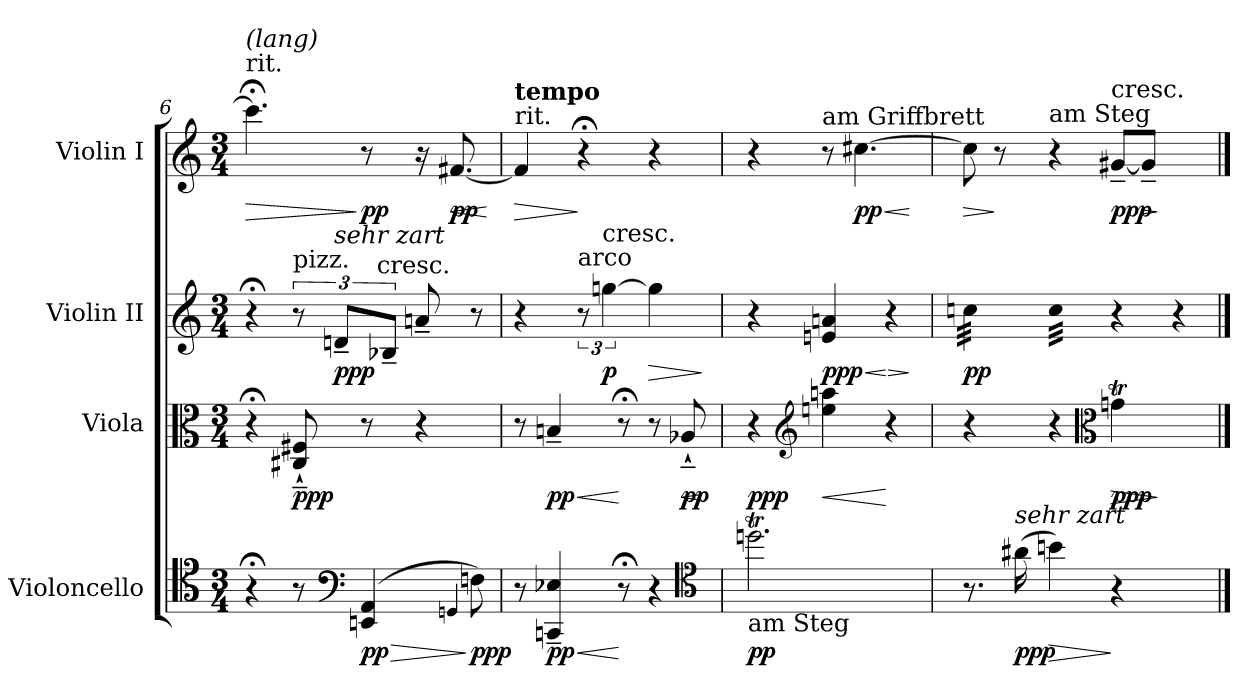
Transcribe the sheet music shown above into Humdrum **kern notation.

**kern	**dynam	**kern	**dynam	**kern	**dynam	**kern	**dynam
*part4	*part4	*part3	*part3	*part2	*part2	*part1	*part1
*staff4	*staff4	*staff3	*staff3	*staff2	*staff2	*staff1	*staff1
*I"Violoncello	*	*I"Viola	*	*I"Violin II	*	*I"Violin I	*
*I'Vc.	*	*I'Vla.	*	*I'Vln. II	*	*I'Vln. I	*
*clefC4	*	*clefC3	*	*clefG2	*	*clefG2	*
*k[]	*	*k[]	*	*k[]	*	*k[]	*
*C:	*	*C:	*	*C:	*	*C:	*
*M3/4	*	*M3/4	*	*M3/4	*	*M3/4	*
=6	=6	=6	=6	=6	=6	=6	=6
!	!	!	!	!	!	!LO:TX:a:t=rit.	!
!	!	!	!	!	!	!LO:TX:a:i:t=(lang)	!
!	!	!	!	!	!	!	!LO:HP:b
4r;<	.	4r;<	.	4r;<	.	4.ccc;<]	>
!	!	!	!	!LO:TX:a:t=pizz.	!	!	!
8r	.	8C#X`~ 8F#X`~	ppp	12r	.	.	.
!	!	!	!	!LO:TX:a:i:t=sehr zart	!	!	!
.	.	.	.	12dn~L	ppp	.	.
*clefF4	*	*	*	*	*	*	*
!	!LO:HP:b	!	!	!	!	!	!
(4EEn 4AA	> pp	8r	.	.	.	8r	] pp
!	!	!	!	!LO:TX:t=cresc.	!	!	!
.	.	.	.	12B-X~J	.	.	.
.	.	4r	.	8an~	.	16r	.
!	!	!	!	!	!	!	!LO:HP:b
.	.	.	.	.	.	[8.f#X	< pp
4qqGGn/	.	.	.	.	.	.	.
8Fn)	] ppp	.	.	8r	.	.	.
.	.	.	.	.	.	.	[
=7	=7	=7	=7	=7	=7	=7	=7
!	!	!	!	!	!	!LO:TX:a:t=rit.	!
!	!	!	!	!	!	!LO:TX:a:B:t=tempo	!
!	!	!	!	!	!	!	!LO:HP:b
8r	.	8r	.	4r	.	4f#]	>
!	!LO:HP:b	!	!LO:HP:b	!	!	!	!
4CCn~ 4E-X~	< pp	4Bn~	< pp	.	.	.	.
!	!	!	!	!LO:TX:a:t=arco	!	!	!
.	.	.	.	12r	.	4r;<	]
!	!	!	!	!LO:TX:t=cresc.	!	!	!
.	.	.	.	[6ggn	p	.	.
8r;<	[	8r;<	[	.	.	.	.
!	!	!	!	!	!LO:HP:b	!	!
4r	.	8r	.	4gg]	>	4r	.
!	!	!	!LO:HP:b	!	!	!	!
.	.	8A-X`~	< pp	.	.	.	.
*clefC4	*	*	*	*	*	*	*
.	.	.	[	.	]	.	.
=8	=8	=8	=8	=8	=8	=8	=8
!LO:TX:b:t=am Steg	!	!	!	!	!	!	!
2.ddnT	pp	4r	ppp	4r	.	4r	.
*	*	*clefG2	*	*	*	*	*
!	!	!	!	!	!	!LO:TX:a:t=am Griffbrett	!
!	!	!	!LO:HP:b	!	!LO:HP:b	!	!
.	.	4een 4aan	<	4en 4an	< ppp	8r	.
!	!	!	!	!	!	!	!LO:HP:b
.	.	.	.	.	.	[4.cc#X	< pp
!	!	!	!	!	!LO:HP:n=1:b	!	!
.	.	4r	[	4r	[ >	.	.
.	.	.	.	.	]	.	[
=9	=9	=9	=9	=9	=9	=9	=9
!	!	!	!	!LO:TX:a:t=am Steg	!	!	!
!	!	!	!	!	!	!	!LO:HP:b
*	*	*	*	*tremolo	*	*	*
8.r	.	4r	.	32ccnLLL	pp	8cc#]	>
.	.	.	.	32ccn	.	.	.
.	.	.	.	32ccn	.	.	.
.	.	.	.	32ccn	.	.	.
.	.	.	.	32ccn	.	8r	]
.	.	.	.	32ccn	.	.	.
!LO:TX:a:i:t=sehr zart	!	!	!	!	!	!	!
(16a#X	ppp	.	.	32ccn	.	.	.
.	.	.	.	32ccnJJJ	.	.	.
!	!	!	!	!	!	!LO:TX:a:t=am Steg	!
!	!LO:HP:b	!	!	!	!	!	!
4bn)	>	4r	.	48ccLLL	.	4r	.
.	.	.	.	48cc	.	.	.
.	.	.	.	48cc	.	.	.
.	.	.	.	48cc	.	.	.
.	.	.	.	48cc	.	.	.
.	.	.	.	48cc	.	.	.
.	.	.	.	48cc	.	.	.
.	.	.	.	48ccJJJ	.	.	.
*	*	*	*	*Xtremolo	*	*	*
.	.	.	.	12r	.	.	.
*	*	*clefC3	*	*	*	*	*
*	*	*	*	*	*	*MM42	*
!	!	!	!	!	!	!LO:TX:t=cresc.	!
!	!	!	!LO:HP:b	!	!	!	!
4r	]	4gnT	> ppp	4r	.	[8g#X~L	ppp
!	!	!	!	!	!	!	!LO:HP:b
.	.	.	.	.	.	8g#~J]	>
.	.	.	]	.	.	.	]
==	==	==	==	==	==	==	==
*-	*-	*-	*-	*-	*-	*-	*-
